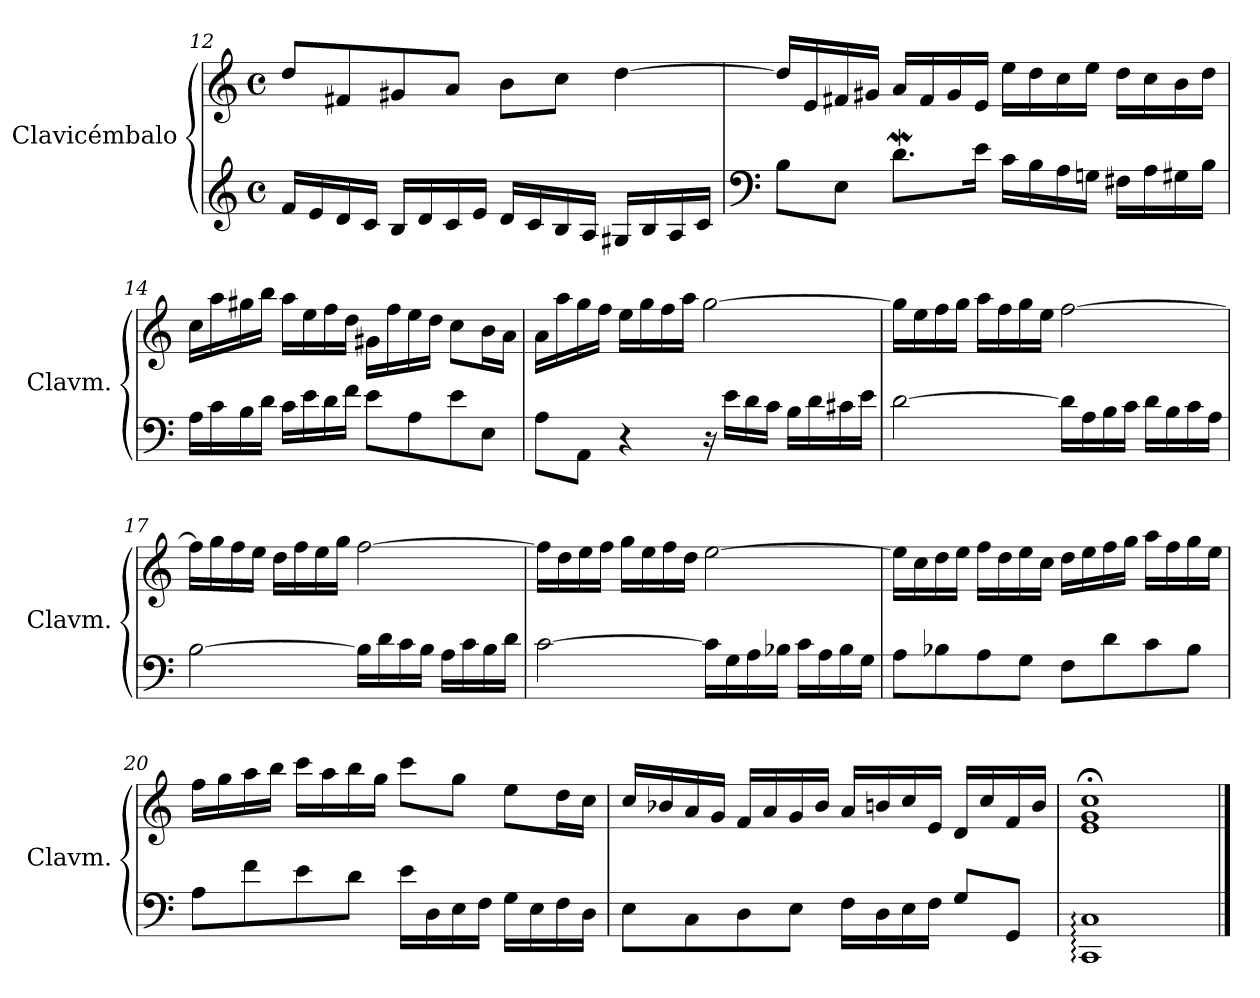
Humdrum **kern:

**kern	**kern
*part1	*part1
*staff2	*staff1
*I"Clavicémbalo	*
*I'Clavm.	*
*clefG2	*clefG2
*k[]	*k[]
*M4/4	*M4/4
*met(c)	*met(c)
=12	=12
16f/LL	8dd/L
16e/	.
16d/	8f#X/
16c/JJ	.
16B/LL	8g#X/
16d/	.
16c/	8a/J
16e/JJ	.
16d/LL	8b\L
16c/	.
16B/	8cc\J
16A/JJ	.
16G#X/LL	[4dd\
16B/	.
16A/	.
16c/JJ	.
!!LO:PB:g=z
=13	=13
*clefF4	*
8B\L	16dd/LL]
.	16e/
8E\J	16f#X/
.	16g#X/JJ
8.dW\L	16a/LL
.	16f#/
.	16g#/
16e\Jk	16e/JJ
16c\LL	16ee\LL
16B\	16dd\
16A\	16cc\
16Gn\JJ	16ee\JJ
16F#X\LL	16dd\LL
16A\	16cc\
16G#X\	16b\
16B\JJ	16dd\JJ
=14	=14
16A\LL	16cc\LL
16c\	16aa\
16B\	16gg#X\
16d\JJ	16bb\JJ
16c\LL	16aa\LL
16e\	16ee\
16d\	16ff\
16f\JJ	16dd\JJ
8e\L	16g#X\LL
.	16ff\
8A\	16ee\
.	16dd\JJ
8e\	8cc\L
8E\J	16b\L
.	16a\JJ
!!LO:LB:g=z
=15	=15
8A\L	16a\LL
.	16aa\
8AA\J	16gg\
.	16ff\JJ
4r	16ee\LL
.	16gg\
.	16ff\
.	16aa\JJ
16r	[2gg\
16e\LL	.
16d\	.
16c\JJ	.
16B\LL	.
16d\	.
16c#X\	.
16e\JJ	.
=16	=16
[2d\	16gg\LL]
.	16ee\
.	16ff\
.	16gg\JJ
.	16aa\LL
.	16ff\
.	16gg\
.	16ee\JJ
16d\LL]	[2ff\
16A\	.
16B\	.
16c\JJ	.
16d\LL	.
16B\	.
16c\	.
16A\JJ	.
!!LO:LB:g=z
=17	=17
[2B\	16ff\LL]
.	16gg\
.	16ff\
.	16ee\JJ
.	16dd\LL
.	16ff\
.	16ee\
.	16gg\JJ
16B\LL]	[2ff\
16d\	.
16c\	.
16B\JJ	.
16A\LL	.
16c\	.
16B\	.
16d\JJ	.
=18	=18
[2c\	16ff\LL]
.	16dd\
.	16ee\
.	16ff\JJ
.	16gg\LL
.	16ee\
.	16ff\
.	16dd\JJ
16c\LL]	[2ee\
16G\	.
16A\	.
16B-X\JJ	.
16c\LL	.
16A\	.
16B-\	.
16G\JJ	.
!!LO:LB:g=z
=19	=19
8A\L	16ee\LL]
.	16cc\
8B-X\	16dd\
.	16ee\JJ
8A\	16ff\LL
.	16dd\
8G\J	16ee\
.	16cc\JJ
8F\L	16dd\LL
.	16ee\
8d\	16ff\
.	16gg\JJ
8c\	16aa\LL
.	16ff\
8B-\J	16gg\
.	16ee\JJ
=20	=20
8A\L	16ff\LL
.	16gg\
8f\	16aa\
.	16bb\JJ
8e\	16ccc\LL
.	16aa\
8d\J	16bb\
.	16gg\JJ
16e\LL	8ccc\L
16D\	.
16E\	8gg\J
16F\JJ	.
16G\LL	8ee\L
16E\	.
16F\	16dd\L
16D\JJ	16cc\JJ
!!LO:LB:g=z
=21	=21
8E\L	16cc/LL
.	16b-X/
8C\	16a/
.	16g/JJ
8D\	16f/LL
.	16a/
8E\J	16g/
.	16b-/JJ
16F\LL	16a/LL
16D\	16bn/
16E\	16cc/
16F\JJ	16e/JJ
8G/L	16d/LL
.	16cc/
8GG/J	16f/
.	16b/JJ
=22	=22
1CC: 1C:	1e;< 1g;< 1cc;<
==	==
*-	*-
